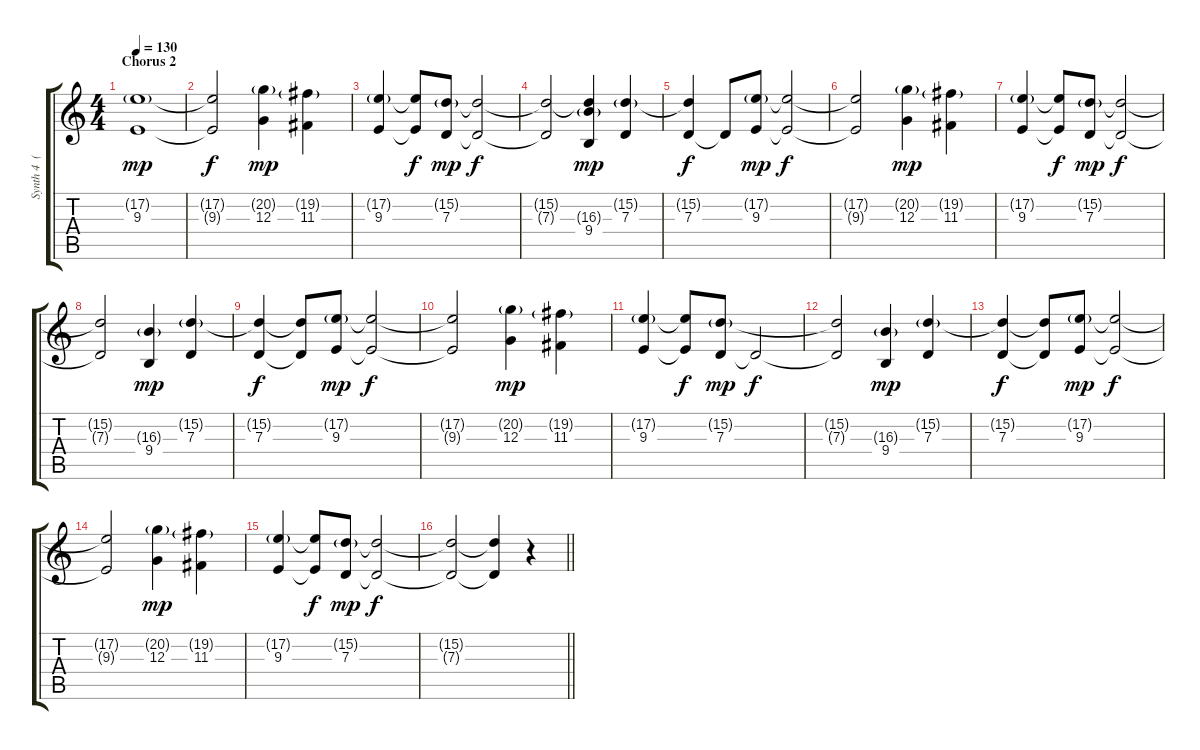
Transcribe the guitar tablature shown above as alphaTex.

\track ("Synth 4  (Keys FX)" "Synth 4  (") {instrument stringensemble1}
\staff {score tabs}
\tuning (E4 B3 G3 D3 A2 E2) {hide}
\ts (4 4)
\section ("" "Chorus 2")
\tempo 130
\clef g2
\ks c
(17.2{g} 9.3).1{dy mp} |
(17.2{t} 9.3{t}).2{dy f} (20.2{g} 12.3).4{dy mp} (19.2{g} 11.3).4 |
(17.2{g} 9.3).4 (17.2{t} 9.3{t}).8{dy f} (15.2{g} 7.3).8{dy mp} (15.2{t} 7.3{t}).2{dy f} |
(15.2{t} 7.3{t}).2 (15.2{t} 16.3{g} 9.4).4{dy mp} (15.2{g} 7.3).4 |
(15.2{t} 7.3).4{dy f} 7.3{t}.8 (17.2{g} 9.3).8{dy mp} (17.2{t} 9.3{t}).2{dy f} |
(17.2{t} 9.3{t}).2 (20.2{g} 12.3).4{dy mp} (19.2{g} 11.3).4 |
(17.2{g} 9.3).4 (17.2{t} 9.3{t}).8{dy f} (15.2{g} 7.3).8{dy mp} (15.2{t} 7.3{t}).2{dy f} |
(15.2{t} 7.3{t}).2 (16.3{g} 9.4).4{dy mp} (15.2{g} 7.3).4 |
(15.2{t} 7.3).4{dy f} (15.2{t} 7.3{t}).8 (17.2{g} 9.3).8{dy mp} (17.2{t} 9.3{t}).2{dy f} |
(17.2{t} 9.3{t}).2 (20.2{g} 12.3).4{dy mp} (19.2{g} 11.3).4 |
(17.2{g} 9.3).4 (17.2{t} 9.3{t}).8{dy f} (15.2{g} 7.3).8{dy mp} 7.3{t}.2{dy f} |
(15.2{t} 7.3{t}).2 (16.3{g} 9.4).4{dy mp} (15.2{g} 7.3).4 |
(15.2{t} 7.3).4{dy f} (15.2{t} 7.3{t}).8 (17.2{g} 9.3).8{dy mp} (17.2{t} 9.3{t}).2{dy f} |
(17.2{t} 9.3{t}).2 (20.2{g} 12.3).4{dy mp} (19.2{g} 11.3).4 |
(17.2{g} 9.3).4 (17.2{t} 9.3{t}).8{dy f} (15.2{g} 7.3).8{dy mp} (15.2{t} 7.3{t}).2{dy f} |
\barLineRight lightlight
(15.2{t} 7.3{t}).2 (15.2{t} 7.3{t}).4 r.4
